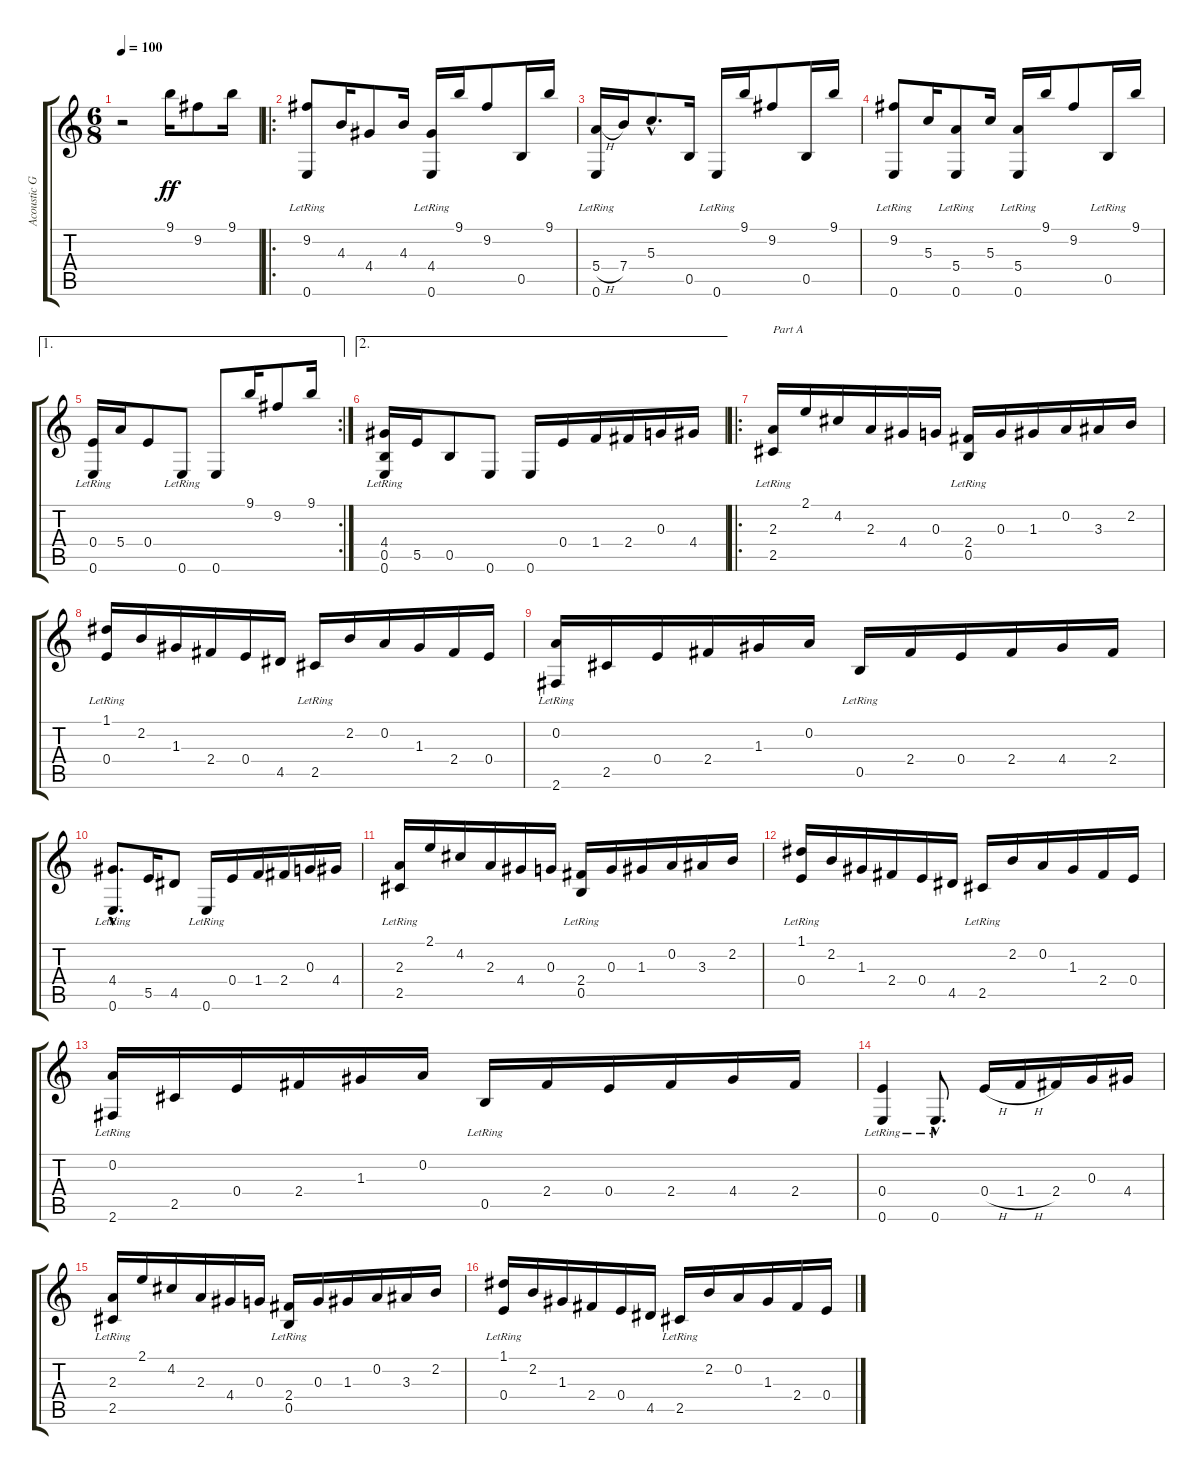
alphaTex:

\track ("Acoustic Guitar" "Acoustic G") {instrument electricbasspick}
\staff {score tabs}
\tuning (D4 A3 G3 E3 B2 E2) {hide}
\ts (6 8)
\tempo 100
\clef g2
\ks c
r.2{dy ff instrument electricbasspick} 9.1.16 9.2.8 9.1.16 |
\ro
(9.2 0.6{lr}).8 4.3.16 4.4.8 4.3.16 (4.4 0.6{lr}).16 9.1.16 9.2.8 0.5.16 9.1.16 |
(5.4{h} 0.6{lr}).16 7.4.16 5.3{hac}.8{d} 0.5.16 0.6{lr}.16 9.1.16 9.2.8 0.5.16 9.1.16 |
(9.2 0.6{lr}).8 5.3.16 (5.4 0.6{lr}).8 5.3.16 (5.4 0.6{lr}).16 9.1.16 9.2.8 0.5{lr}.16 9.1.16 |
\ae 1
\rc 2
(0.4 0.6{lr}).16 5.4.16 0.4.8 0.6{lr}.8 0.6.8 9.1.16 9.2.8 9.1.16 |
\ae 2
(4.4 0.5 0.6{lr}).16 5.5.16 0.5.8 0.6.8 0.6.16 0.4.16 1.4.16 2.4.16 0.3.16 4.4.16 |
\ro
(2.3 2.5{lr}).16{txt "Part A"} 2.1.16 4.2.16 2.3.16 4.4.16 0.3.16 (2.4 0.5{lr}).16 0.3.16 1.3.16 0.2.16 3.3.16 2.2.16 |
(1.1 0.4{lr}).16 2.2.16 1.3.16 2.4.16 0.4.16 4.5.16 2.5{lr}.16 2.2.16 0.2.16 1.3.16 2.4.16 0.4.16 |
(0.2 2.6{lr}).16 2.5.16 0.4.16 2.4.16 1.3.16 0.2.16 0.5{lr}.16 2.4.16 0.4.16 2.4.16 4.4.16 2.4.16 |
(4.4{hac} 0.6{hac lr}).8{d} 5.5.16 4.5.8 0.6{lr}.16 0.4.16 1.4.16 2.4.16 0.3.16 4.4.16 |
(2.3 2.5{lr}).16 2.1.16 4.2.16 2.3.16 4.4.16 0.3.16 (2.4 0.5{lr}).16 0.3.16 1.3.16 0.2.16 3.3.16 2.2.16 |
(1.1 0.4{lr}).16 2.2.16 1.3.16 2.4.16 0.4.16 4.5.16 2.5{lr}.16 2.2.16 0.2.16 1.3.16 2.4.16 0.4.16 |
(0.2 2.6{lr}).16 2.5.16 0.4.16 2.4.16 1.3.16 0.2.16 0.5{lr}.16 2.4.16 0.4.16 2.4.16 4.4.16 2.4.16 |
(0.4{lr} 0.6{lr}).4 0.6{hac lr}.8{d} 0.4{h}.16 1.4{h}.16 2.4.16 0.3.16 4.4.16 |
(2.3 2.5{lr}).16 2.1.16 4.2.16 2.3.16 4.4.16 0.3.16 (2.4 0.5{lr}).16 0.3.16 1.3.16 0.2.16 3.3.16 2.2.16 |
(1.1 0.4{lr}).16 2.2.16 1.3.16 2.4.16 0.4.16 4.5.16 2.5{lr}.16 2.2.16 0.2.16 1.3.16 2.4.16 0.4.16
